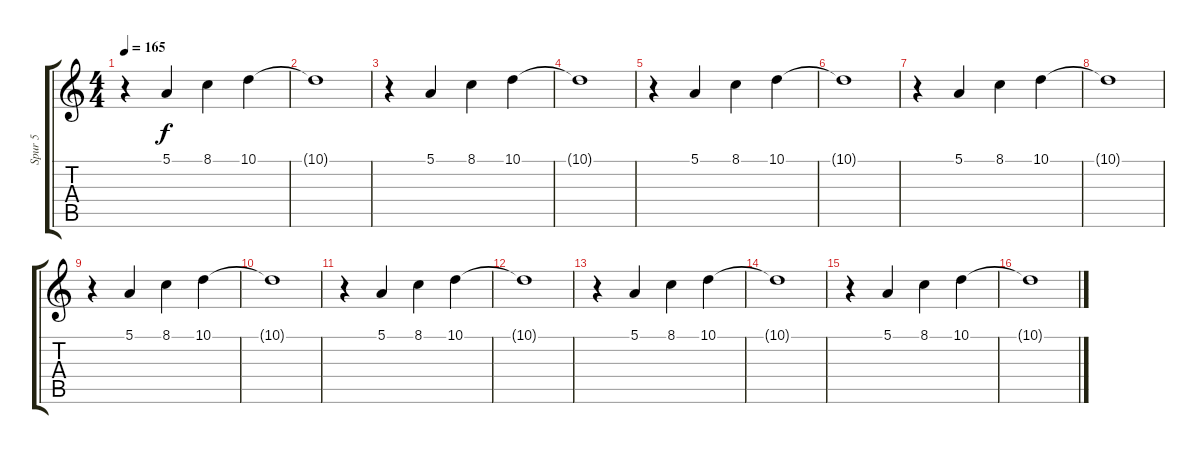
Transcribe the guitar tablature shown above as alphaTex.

\track ("Spur 5" "Spur 5") {instrument acousticgrandpiano}
\staff {score tabs}
\tuning (E4 B3 G3 D3 A2 E2) {hide}
\ts (4 4)
\tempo 165
\clef g2
\ks c
r.4{dy f} 5.1.4 8.1.4 10.1.4 |
10.1{t}.1 |
r.4 5.1.4 8.1.4 10.1.4 |
10.1{t}.1 |
r.4 5.1.4 8.1.4 10.1.4 |
10.1{t}.1 |
r.4 5.1.4 8.1.4 10.1.4 |
10.1{t}.1 |
r.4 5.1.4 8.1.4 10.1.4 |
10.1{t}.1 |
r.4 5.1.4 8.1.4 10.1.4 |
10.1{t}.1 |
r.4 5.1.4 8.1.4 10.1.4 |
10.1{t}.1 |
r.4 5.1.4 8.1.4 10.1.4 |
10.1{t}.1
